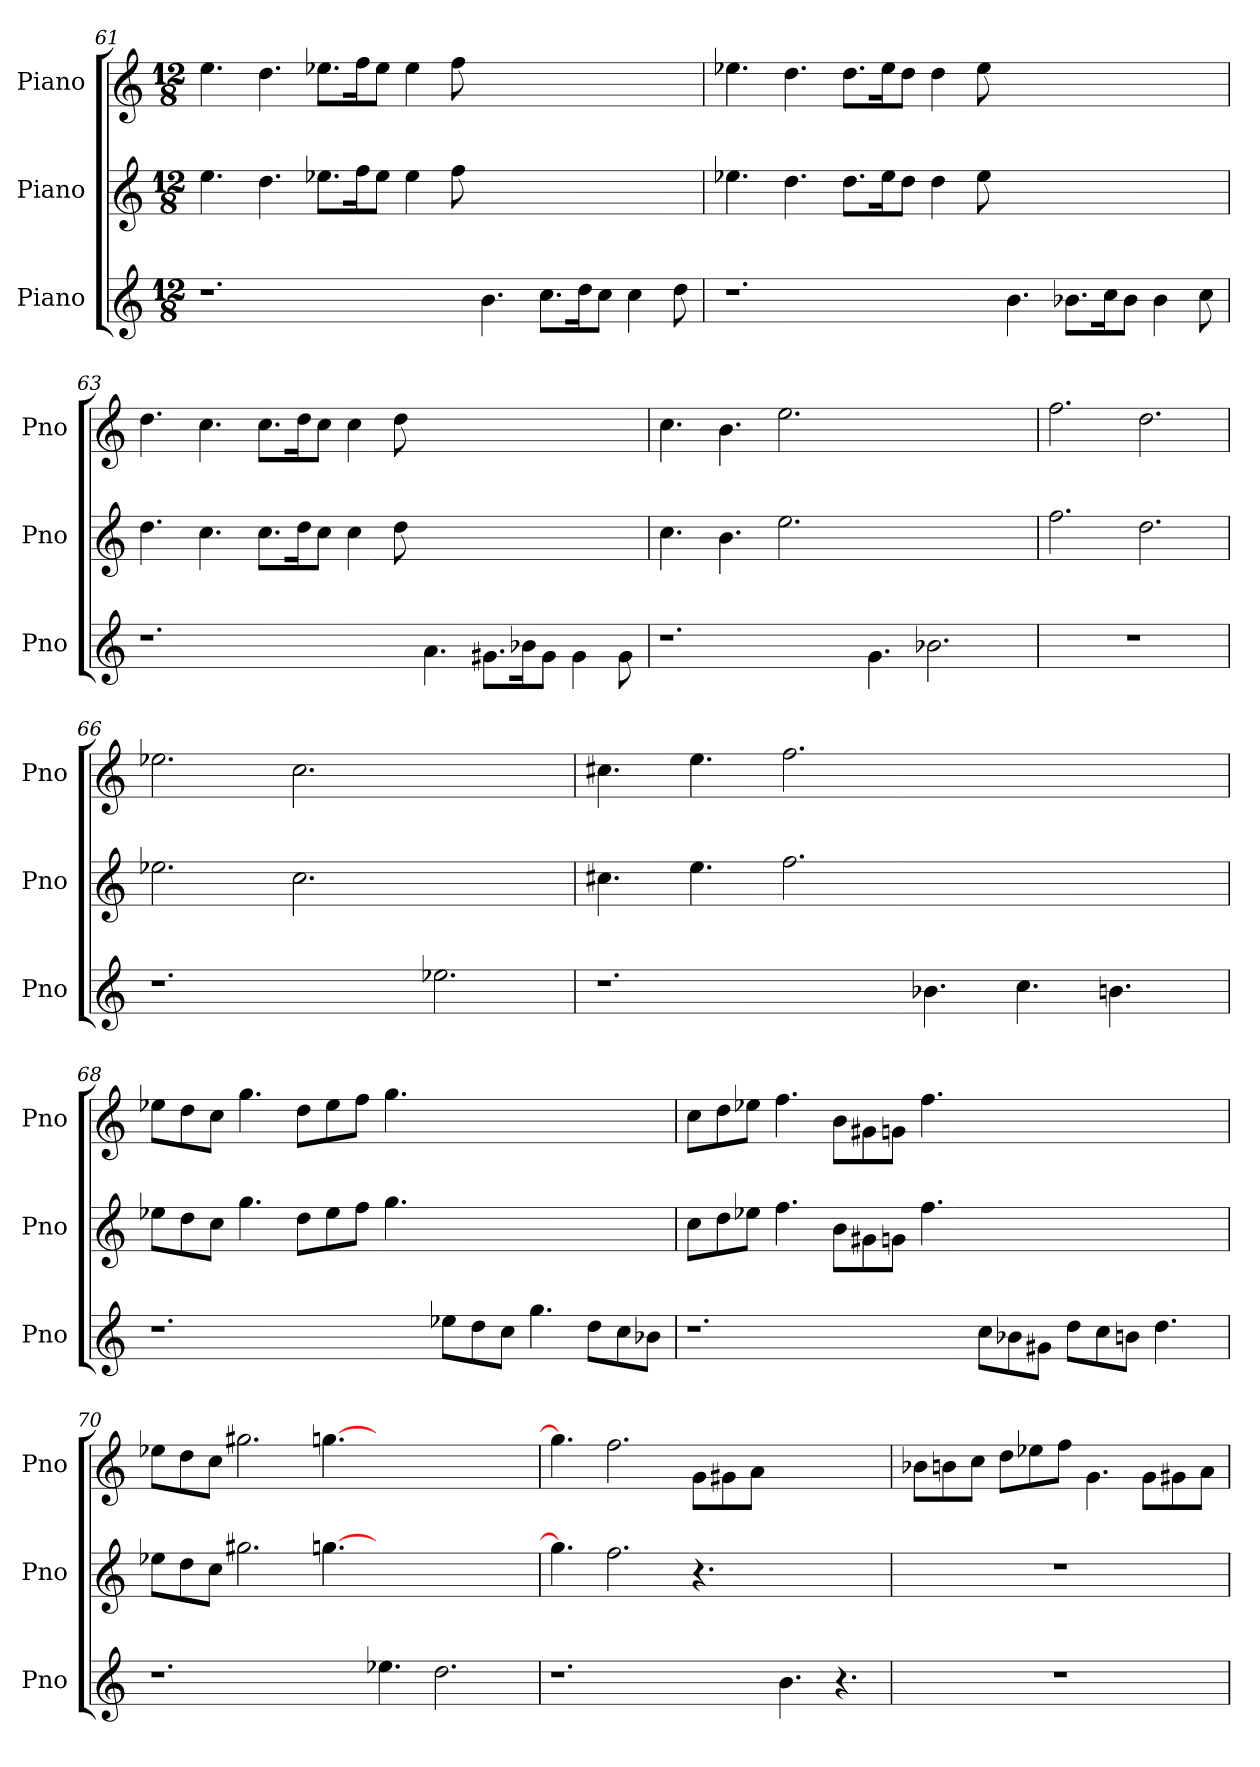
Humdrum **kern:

**kern	**kern	**kern
*part3	*part2	*part1
*staff3	*staff2	*staff1
*I"Piano	*I"Piano	*I"Piano
*I'Pno	*I'Pno	*I'Pno
!!LO:LB:g=z
*clefG2	*clefG2	*clefG2
*k[]	*k[]	*k[]
*M12/8	*M12/8	*M12/8
=61	=61	=61
1.r	4.ee\	4.ee\
.	4.dd\	4.dd\
*	*	*MM144
.	8.ee-X\L	8.ee-X\L
.	16ff\K	16ff\K
.	8ee-\J	8ee-\J
.	4ee-\	4ee-\
.	8ff\	8ff\
4.b\	1ryy	1ryy
8.cc\L	.	.
16dd\K	.	.
8cc\J	.	.
4cc\	.	.
8dd\	8ryy	8ryy
=62	=62	=62
1.r	4.ee-X\	4.ee-X\
.	4.dd\	4.dd\
*	*	*MM143
.	8.dd\L	8.dd\L
.	16ee-\K	16ee-\K
.	8dd\J	8dd\J
.	4dd\	4dd\
.	8ee-\	8ee-\
4.b\	1ryy	1ryy
8.b-X\L	.	.
16cc\K	.	.
8b-\J	.	.
4b-\	.	.
8cc\	8ryy	8ryy
=63	=63	=63
1.r	4.dd\	4.dd\
.	4.cc\	4.cc\
.	8.cc\L	8.cc\L
.	16dd\K	16dd\K
.	8cc\J	8cc\J
.	4cc\	4cc\
.	8dd\	8dd\
4.a\	1ryy	1ryy
8.g#X\L	.	.
16b-X\K	.	.
8g#\J	.	.
4g#\	.	.
8g#\	8ryy	8ryy
!!LO:LB:g=z
=64	=64	=64
1.r	4.cc\	4.cc\
.	4.b\	4.b\
.	2.ee\	2.ee\
4.g\	1ryy	1ryy
2.b-X\	.	.
.	8ryy	8ryy
=65	=65	=65
1.r	2.ff\	2.ff\
.	2.dd\	2.dd\
=66	=66	=66
1.r	2.ee-X\	2.ee-X\
.	2.cc\	2.cc\
2.ee-X\	2.ryy	2.ryy
=67	=67	=67
1.r	4.cc#X\	4.cc#X\
.	4.ee\	4.ee\
.	2.ff\	2.ff\
4.b-X\	1ryy	1ryy
4.cc\	.	.
4.bn\	.	.
.	8ryy	8ryy
=68	=68	=68
*	*	*MM144
1.r	8ee-X\L	8ee-X\L
.	8dd\	8dd\
.	8cc\J	8cc\J
.	4.gg\	4.gg\
.	8dd\L	8dd\L
.	8ee-\	8ee-\
.	8ff\J	8ff\J
.	4.gg\	4.gg\
8ee-X\L	1ryy	1ryy
8dd\	.	.
8cc\J	.	.
4.gg\	.	.
8dd\L	.	.
8cc\	.	.
8b-X\J	8ryy	8ryy
!!LO:LB:g=z
=69	=69	=69
*	*	*MM145
1.r	8cc\L	8cc\L
.	8dd\	8dd\
.	8ee-X\J	8ee-X\J
.	4.ff\	4.ff\
.	8b\L	8b\L
.	8g#X\	8g#X\
.	8gn\J	8gn\J
.	4.ff\	4.ff\
8cc\L	1ryy	1ryy
8b-X\	.	.
8g#X\J	.	.
8dd\L	.	.
8cc\	.	.
8bn\J	.	.
4.dd\	.	.
.	8ryy	8ryy
=70	=70	=70
1.r	8ee-X\L	8ee-X\L
.	8dd\	8dd\
.	8cc\J	8cc\J
.	2.gg#X\	2.gg#X\
.	[4.ggn\	[4.ggn\
4.ee-X\	1ryy	1ryy
2.dd\	.	.
.	8ryy	8ryy
=71	=71	=71
1.r	4.gg\]	4.gg\]
.	2.ff\	2.ff\
*	*	*MM144
.	4.r	8g\L
.	.	8g#X\
.	.	8a\J
4.b\	2.ryy	2.ryy
4.r	.	.
!!LO:PB:g=z
=72	=72	=72
1.r	1.r	8b-X\L
.	.	8bn\
.	.	8cc\J
.	.	8dd\L
.	.	8ee-X\
.	.	8ff\J
.	.	4.g\
*	*	*MM143
.	.	8g\L
.	.	8g#X\
.	.	8a\J
=	=	=
*-	*-	*-
